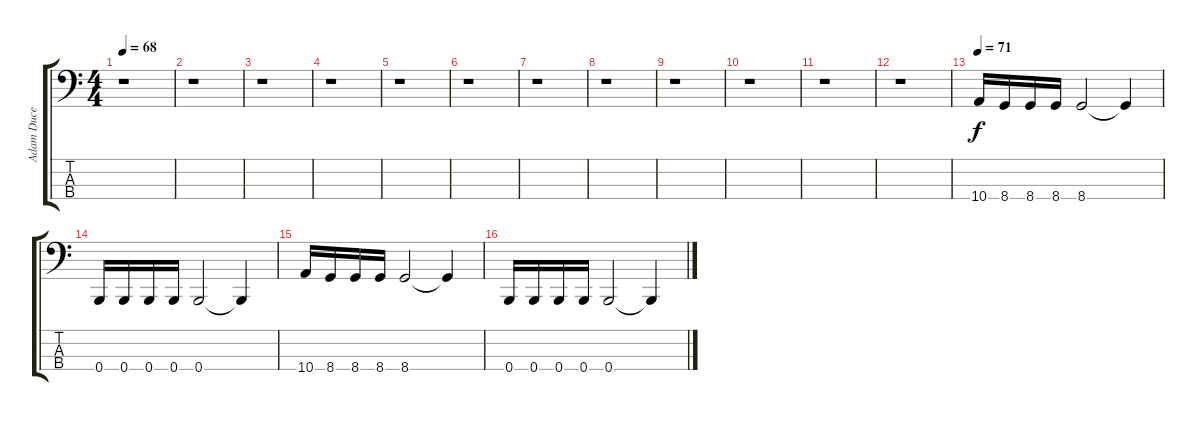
\track ("Adam Duce " "Adam Duce ") {instrument electricbasspick}
\staff {score tabs}
\tuning (E2 B1 Gb1 B0) {hide}
\ts (4 4)
\tempo 68
\clef f4
\ks c
r.1{dy f} |
r.1 |
r.1 |
r.1 |
r.1 |
r.1 |
r.1 |
r.1 |
r.1 |
r.1 |
r.1 |
r.1 |
\tempo 71
10.4.16 8.4.16 8.4.16 8.4.16 8.4.2 8.4{t}.4 |
0.4.16 0.4.16 0.4.16 0.4.16 0.4.2 0.4{t}.4 |
10.4.16 8.4.16 8.4.16 8.4.16 8.4.2 8.4{t}.4 |
0.4.16 0.4.16 0.4.16 0.4.16 0.4.2 0.4{t}.4
